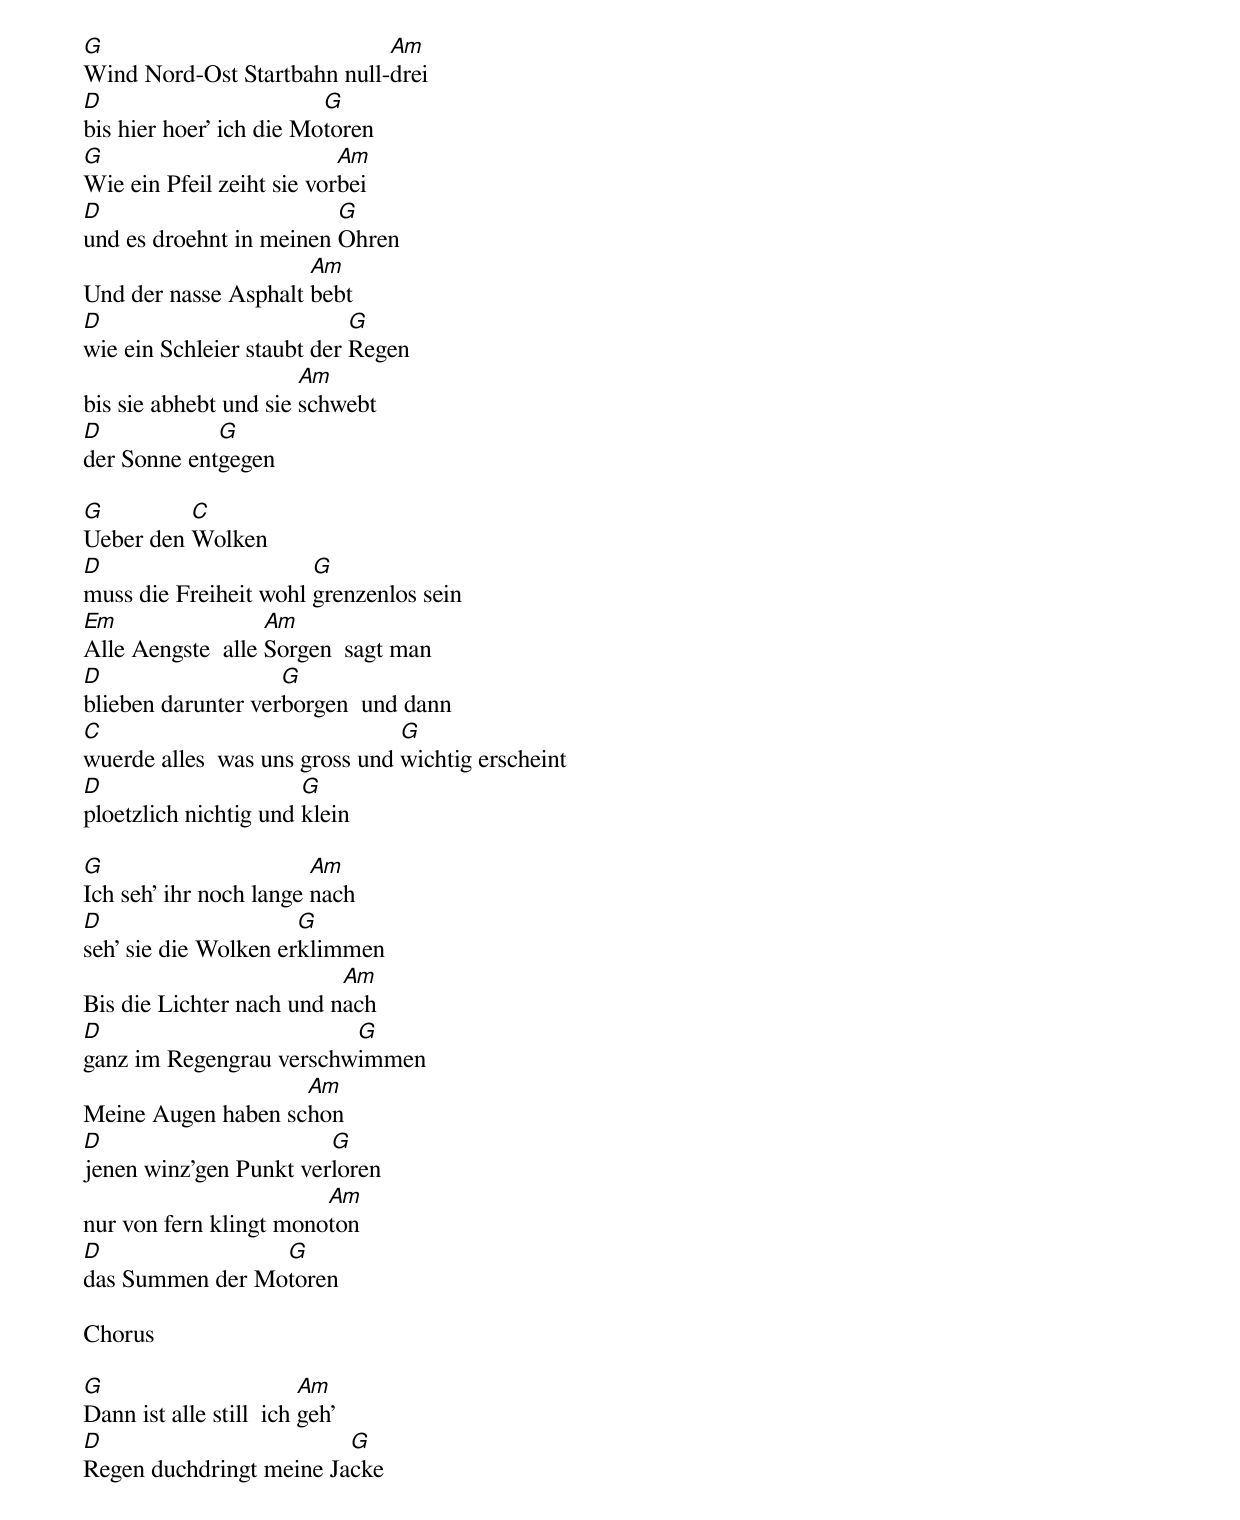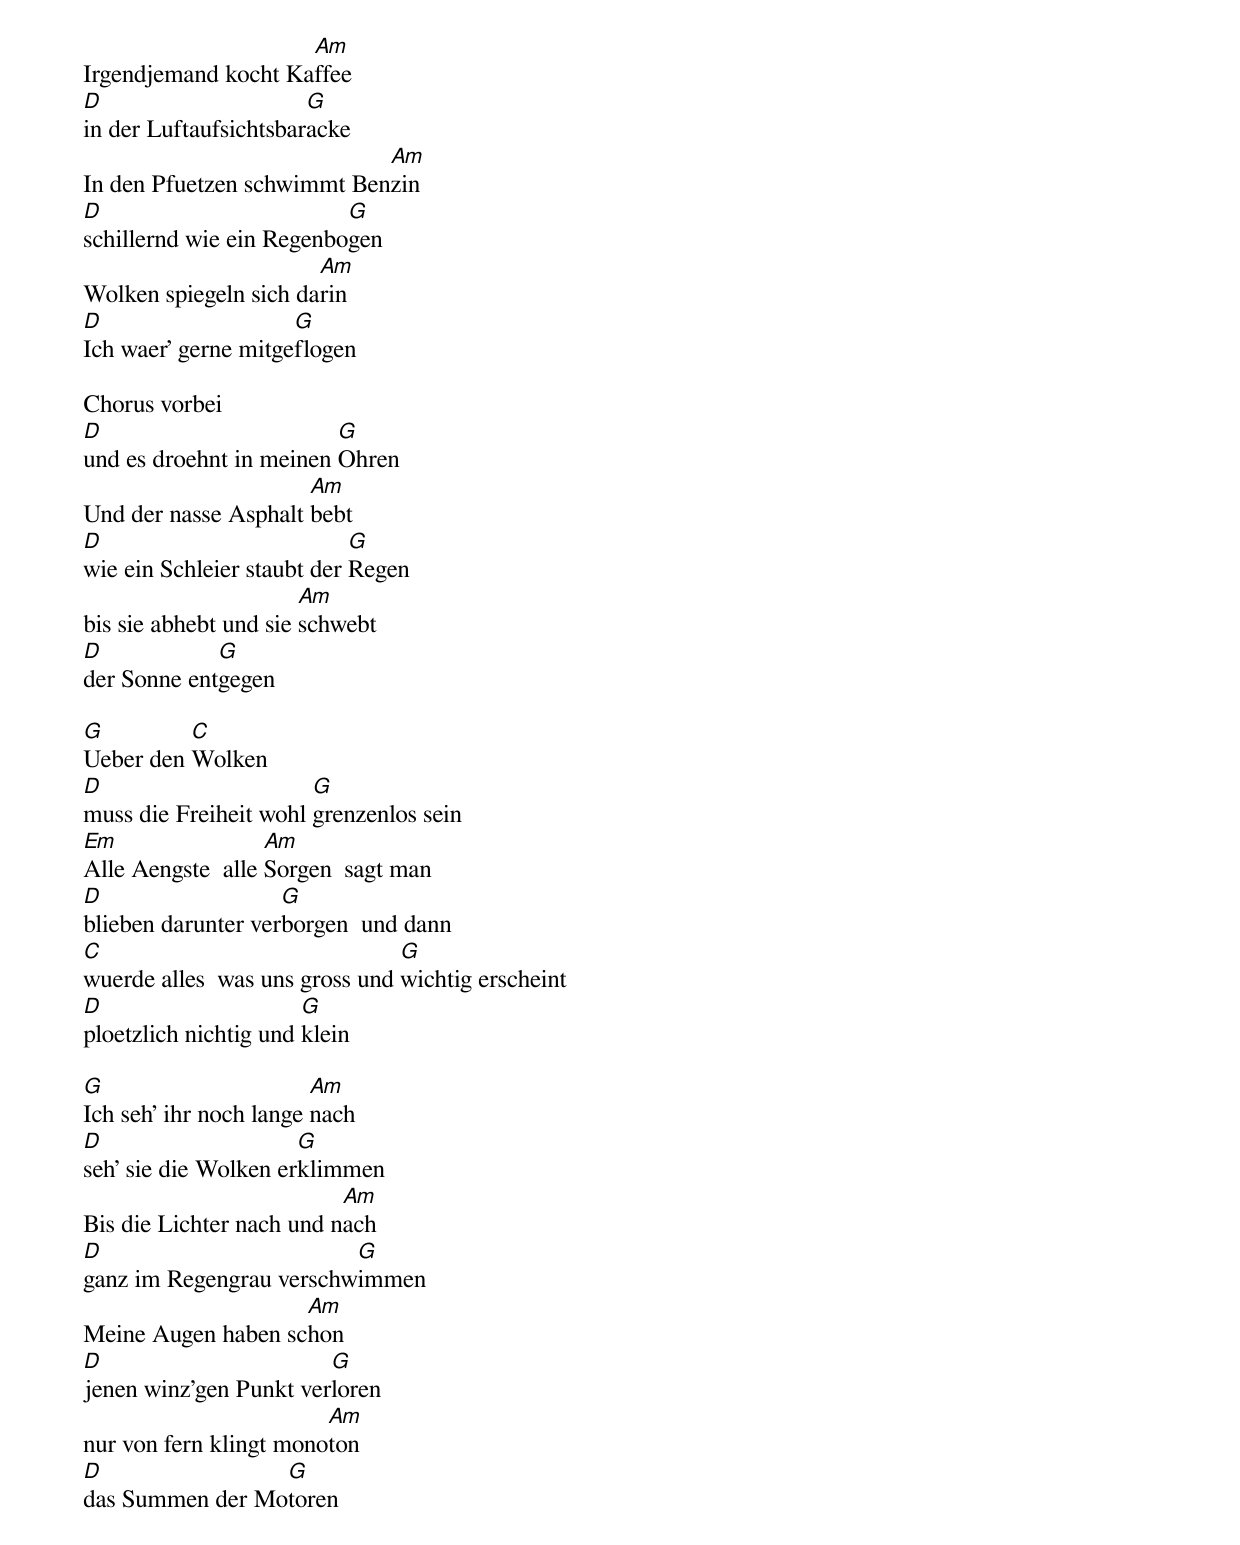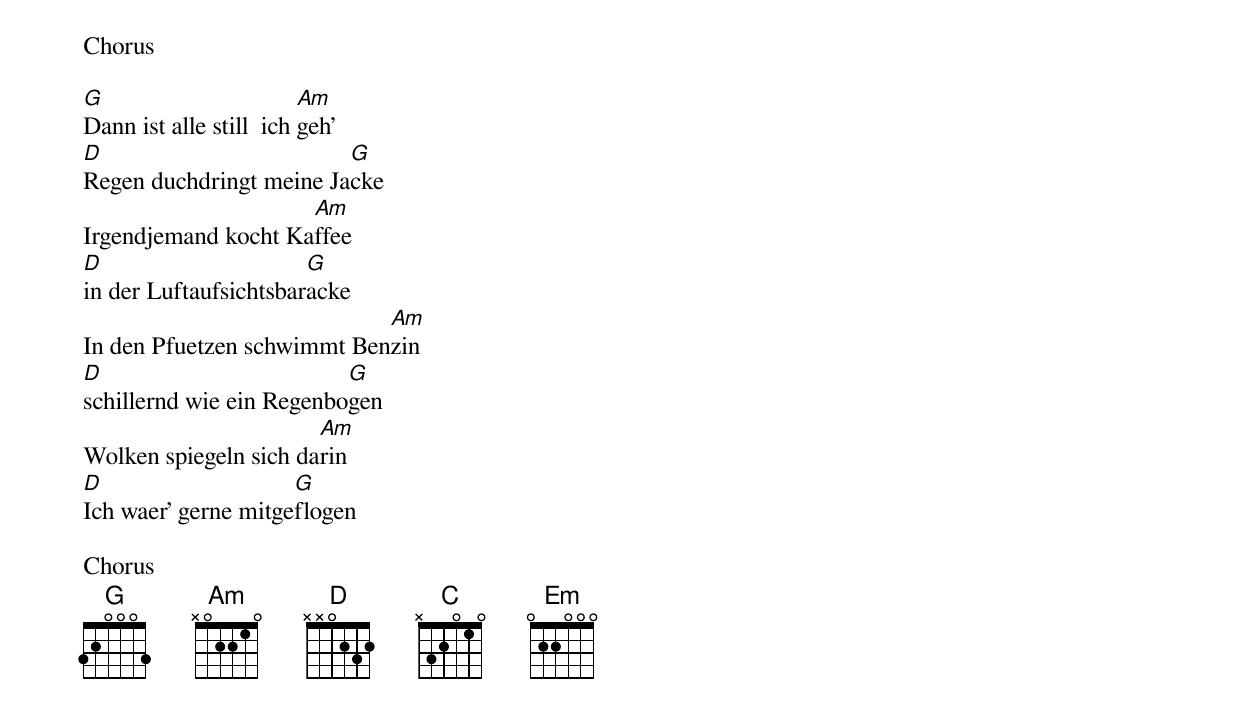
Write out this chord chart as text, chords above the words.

G                            Am
Wind Nord-Ost Startbahn null-drei
D                        G
bis hier hoer' ich die Motoren
G                          Am
Wie ein Pfeil zeiht sie vorbei
D                        G
und es droehnt in meinen Ohren
                      Am
Und der nasse Asphalt bebt
D                           G
wie ein Schleier staubt der Regen
                       Am
bis sie abhebt und sie schwebt
D            G
der Sonne entgegen

G         C
Ueber den Wolken
D                      G
muss die Freiheit wohl grenzenlos sein
Em                 Am
Alle Aengste  alle Sorgen  sagt man
D                   G
blieben darunter verborgen  und dann
C                               G
wuerde alles  was uns gross und wichtig erscheint
D                      G
ploetzlich nichtig und klein

G                       Am
Ich seh' ihr noch lange nach
D                     G
seh' sie die Wolken erklimmen
                          Am
Bis die Lichter nach und nach
D                        G
ganz im Regengrau verschwimmen
                    Am
Meine Augen haben schon
D                       G
jenen winz'gen Punkt verloren
                        Am
nur von fern klingt monoton
D                G
das Summen der Motoren

Chorus

G                        Am
Dann ist alle still  ich geh'
D                        G
Regen duchdringt meine Jacke
                     Am
Irgendjemand kocht Kaffee
D                      G
in der Luftaufsichtsbaracke
                            Am
In den Pfuetzen schwimmt Benzin
D                         G
schillernd wie ein Regenbogen
                       Am
Wolken spiegeln sich darin
D                    G
Ich waer' gerne mitgeflogen

Chorus vorbei
D                        G
und es droehnt in meinen Ohren
                      Am
Und der nasse Asphalt bebt
D                           G
wie ein Schleier staubt der Regen
                       Am
bis sie abhebt und sie schwebt
D            G
der Sonne entgegen

G         C
Ueber den Wolken
D                      G
muss die Freiheit wohl grenzenlos sein
Em                 Am
Alle Aengste  alle Sorgen  sagt man
D                   G
blieben darunter verborgen  und dann
C                               G
wuerde alles  was uns gross und wichtig erscheint
D                      G
ploetzlich nichtig und klein

G                       Am
Ich seh' ihr noch lange nach
D                     G
seh' sie die Wolken erklimmen
                          Am
Bis die Lichter nach und nach
D                        G
ganz im Regengrau verschwimmen
                    Am
Meine Augen haben schon
D                       G
jenen winz'gen Punkt verloren
                        Am
nur von fern klingt monoton
D                G
das Summen der Motoren

Chorus

G                        Am
Dann ist alle still  ich geh'
D                        G
Regen duchdringt meine Jacke
                     Am
Irgendjemand kocht Kaffee
D                      G
in der Luftaufsichtsbaracke
                            Am
In den Pfuetzen schwimmt Benzin
D                         G
schillernd wie ein Regenbogen
                       Am
Wolken spiegeln sich darin
D                    G
Ich waer' gerne mitgeflogen

Chorus
